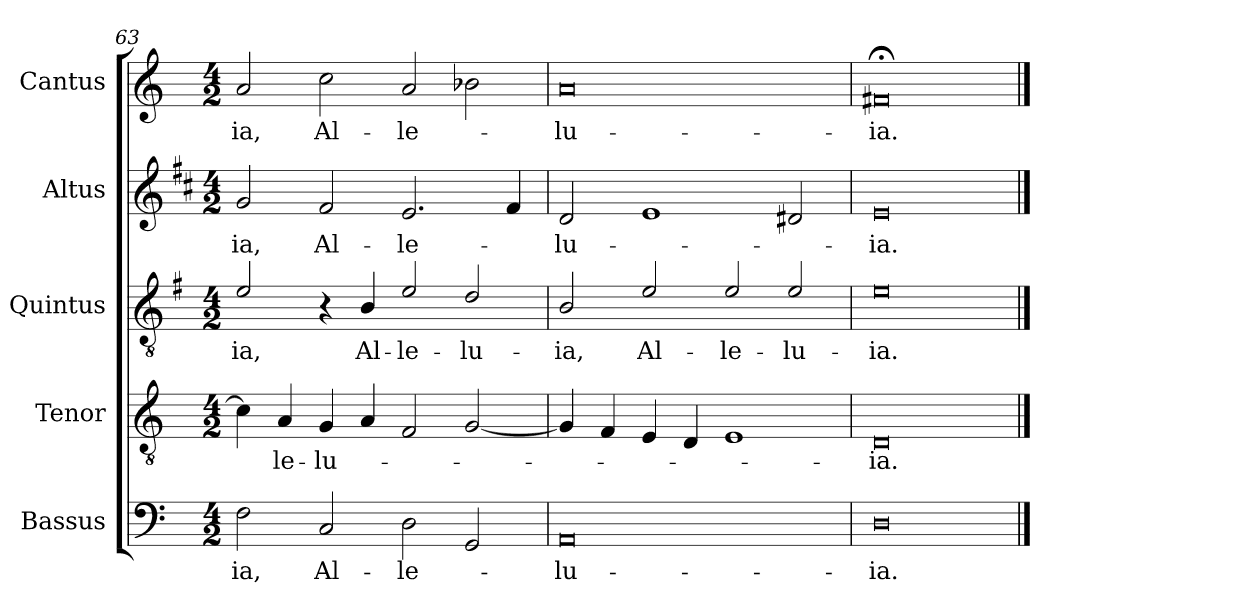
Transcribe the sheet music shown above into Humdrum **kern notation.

**kern	**text	**kern	**text	**kern	**text	**kern	**text	**kern	**text
*part5	*part5	*part4	*part4	*part3	*part3	*part2	*part2	*part1	*part1
*staff5	*staff5	*staff4	*staff4	*staff3	*staff3	*staff2	*staff2	*staff1	*staff1
*I"Bassus	*	*I"Tenor	*	*I"Quintus	*	*I"Altus	*	*I"Cantus	*
*I'B	*	*I'T	*	*	*	*I'A	*	*I'C	*
*clefF4	*	*clefGv2	*	*clefGv2	*	*clefG2	*	*clefG2	*
*	*	*	*	*ITrd4c7	*	*ITrd1c2	*	*	*
*k[]	*	*k[]	*	*k[]	*	*k[]	*	*k[]	*
*C:	*	*C:	*	*C:	*	*C:	*	*C:	*
*M4/2	*	*M4/2	*	*M4/2	*	*M4/2	*	*M4/2	*
=63	=63	=63	=63	=63	=63	=63	=63	=63	=63
!	!LO:LY:b	!	!	!	!LO:LY:b	!	!LO:LY:b	!	!LO:LY:b
2F\	-ia,	4c\]	.	2A/	-ia,	2f/	-ia,	2a/	-ia,
!	!	!	!LO:LY:b	!	!	!	!	!	!
.	.	4A/	-le-	.	.	.	.	.	.
!	!LO:LY:b	!	!LO:LY:b	!	!	!	!LO:LY:b	!	!LO:LY:b
2C/	Al-	4G/	-lu-	4r	.	2e/	Al-	2cc\	Al-
!	!	!	!	!	!LO:LY:b	!	!	!	!
.	.	4A/	.	4E/	Al-	.	.	.	.
!	!LO:LY:b	!	!	!	!LO:LY:b	!	!LO:LY:b	!	!LO:LY:b
2D\	-le-	2F/	.	2A/	-le-	2.d/	-le-	2a/	-le-
!	!	!	!	!	!LO:LY:b	!	!	!	!
2GG/	.	[2G/	.	2G/	-lu-	.	.	2b-X\	.
.	.	.	.	.	.	4e/	.	.	.
=64	=64	=64	=64	=64	=64	=64	=64	=64	=64
!	!LO:LY:b	!	!	!	!LO:LY:b	!	!LO:LY:b	!	!LO:LY:b
0AA	-lu-	4G/]	.	2E/	-ia,	2c/	-lu-	0a	-lu-
.	.	4F/	.	.	.	.	.	.	.
!	!	!	!	!	!LO:LY:b	!	!	!	!
.	.	4E/	.	2A/	Al-	1d	.	.	.
.	.	4D/	.	.	.	.	.	.	.
!	!	!	!	!	!LO:LY:b	!	!	!	!
.	.	1E	.	2A/	-le-	.	.	.	.
!	!	!	!	!	!LO:LY:b	!	!	!	!
.	.	.	.	2A/	-lu-	2c#X/	.	.	.
=65	=65	=65	=65	=65	=65	=65	=65	=65	=65
!	!LO:LY:b	!	!LO:LY:b	!	!LO:LY:b	!	!LO:LY:b	!	!LO:LY:b
0D	-ia.	0D	-ia.	0A	-ia.	0d	-ia.	0f#X;<	-ia.
==	==	==	==	==	==	==	==	==	==
*-	*-	*-	*-	*-	*-	*-	*-	*-	*-
